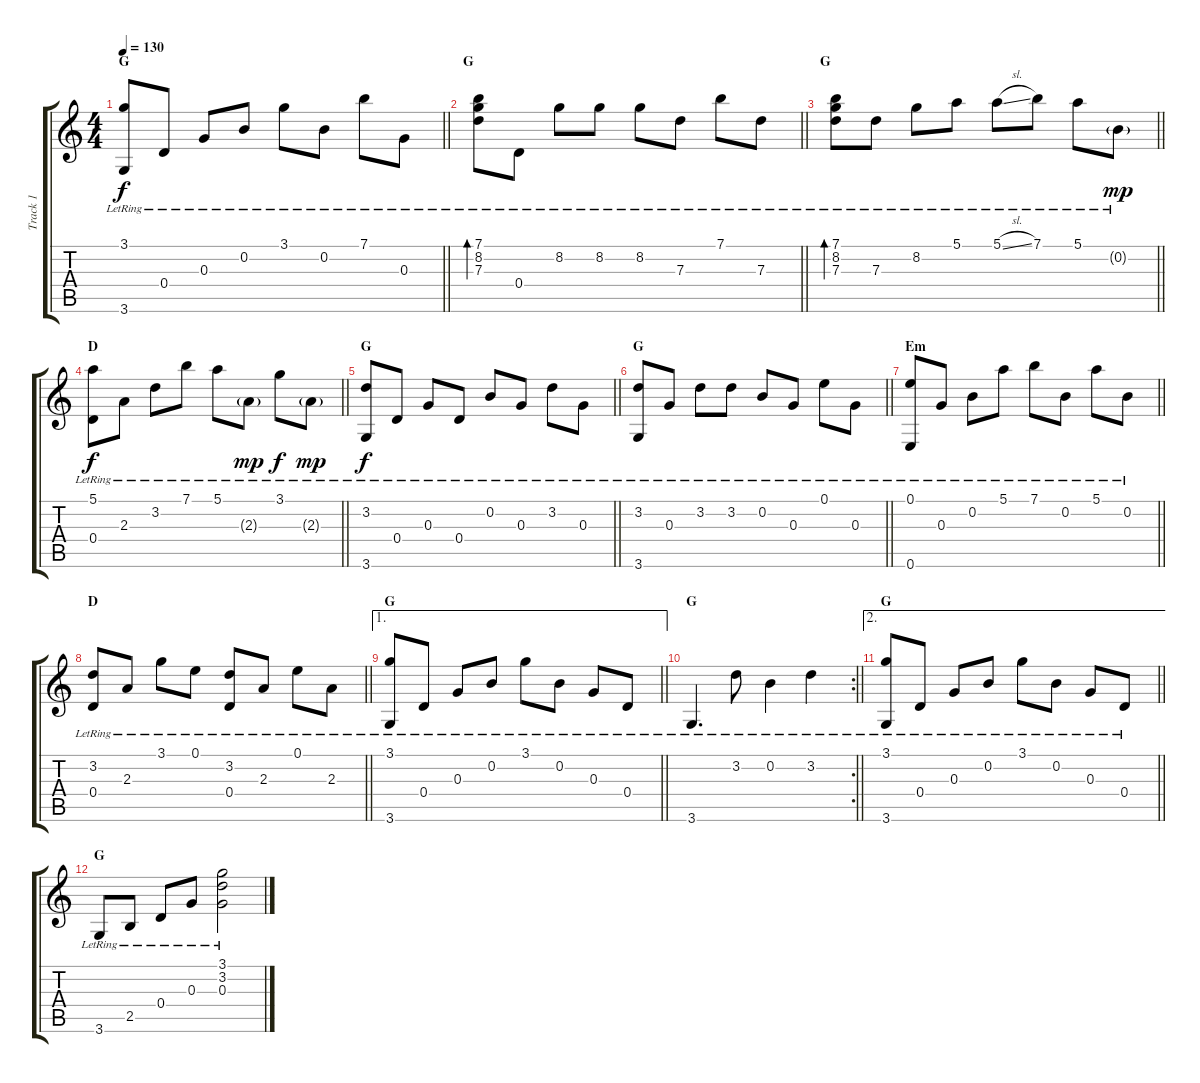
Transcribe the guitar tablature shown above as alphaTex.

\track ("Track 1" "Track 1") {instrument acousticguitarnylon}
\staff {score tabs}
\tuning (E4 B3 G3 D3 A2 E2) {hide}
\ts (4 4)
\section ("" "G")
\tempo 130
\clef g2
\barLineRight lightlight
\ks c
(3.1{lr} 3.6{lr}).8{dy f} 0.4{lr}.8 0.3{lr}.8 0.2{lr}.8 3.1{lr}.8 0.2{lr}.8 7.1{lr}.8 0.3{lr}.8 |
\section ("" "G")
\barLineRight lightlight
(7.1{lr} 8.2{lr} 7.3{lr}).8{bd 480} 0.4{lr}.8 8.2{lr}.8 8.2{lr}.8 8.2{lr}.8 7.3{lr}.8 7.1{lr}.8 7.3{lr}.8 |
\section ("" "G")
\barLineRight lightlight
(7.1{lr} 8.2{lr} 7.3{lr}).8{bd 480} 7.3{lr}.8 8.2{lr}.8 5.1{lr}.8 5.1{sl lr}.8 7.1{lr}.8 5.1{lr}.8 0.2{g lr}.8{dy mp} |
\section ("" "D")
\barLineRight lightlight
(5.1{lr} 0.4{lr}).8{dy f} 2.3{lr}.8 3.2{lr}.8 7.1{lr}.8 5.1{lr}.8 2.3{g lr}.8{dy mp} 3.1{lr}.8{dy f} 2.3{g lr}.8{dy mp} |
\section ("" "G")
\barLineRight lightlight
(3.2{lr} 3.6{lr}).8{dy f} 0.4{lr}.8 0.3{lr}.8 0.4{lr}.8 0.2{lr}.8 0.3{lr}.8 3.2{lr}.8 0.3{lr}.8 |
\section ("" "G")
\barLineRight lightlight
(3.2{lr} 3.6{lr}).8 0.3{lr}.8 3.2{lr}.8 3.2{lr}.8 0.2{lr}.8 0.3{lr}.8 0.1{lr}.8 0.3{lr}.8 |
\section ("" "Em")
\barLineRight lightlight
(0.1{lr} 0.6{lr}).8 0.3{lr}.8 0.2{lr}.8 5.1{lr}.8 7.1{lr}.8 0.2{lr}.8 5.1{lr}.8 0.2{lr}.8 |
\section ("" "D")
\barLineRight lightlight
(3.2{lr} 0.4{lr}).8 2.3{lr}.8 3.1{lr}.8 0.1{lr}.8 (3.2{lr} 0.4{lr}).8 2.3{lr}.8 0.1{lr}.8 2.3{lr}.8 |
\ae 1
\section ("" "G")
\barLineRight lightlight
(3.1{lr} 3.6{lr}).8 0.4{lr}.8 0.3{lr}.8 0.2{lr}.8 3.1{lr}.8 0.2{lr}.8 0.3{lr}.8 0.4{lr}.8 |
\rc 2
\section ("" "G")
\barLineRight lightlight
3.6{lr}.4{d} 3.2{lr}.8 0.2{lr}.4 3.2{lr}.4 |
\ae 2
\section ("" "G")
\barLineRight lightlight
(3.1{lr} 3.6{lr}).8 0.4{lr}.8 0.3{lr}.8 0.2{lr}.8 3.1{lr}.8 0.2{lr}.8 0.3{lr}.8 0.4{lr}.8 |
\section ("" "G")
3.6{lr}.8 2.5{lr}.8 0.4{lr}.8 0.3{lr}.8 (3.1{lr} 3.2{lr} 0.3{lr}).2
